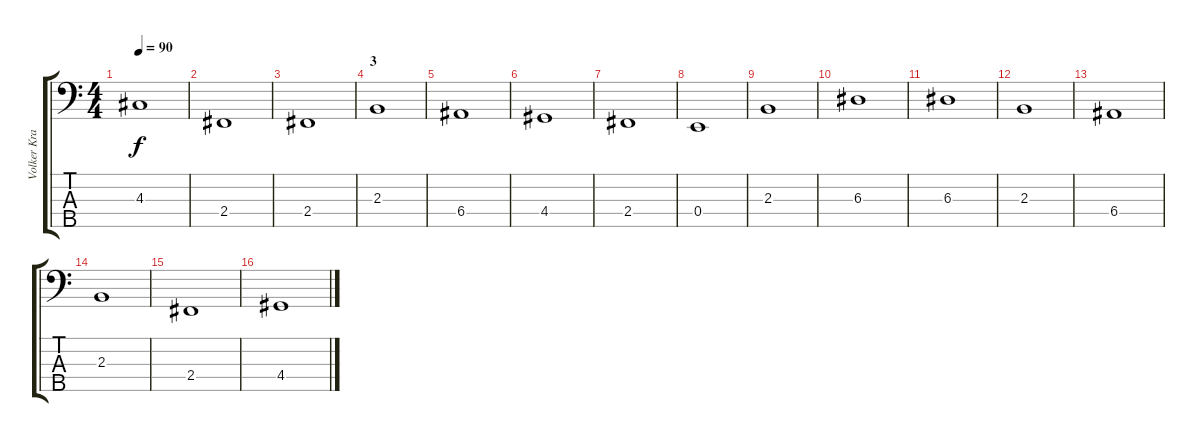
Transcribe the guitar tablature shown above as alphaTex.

\track ("Volker Krawczak - Basso" "Volker Kra") {instrument electricbassfinger}
\staff {score tabs}
\tuning (G2 D2 A1 E1 B0) {hide}
\ts (4 4)
\tempo 90
\clef f4
\ks c
4.3.1{dy f} |
2.4.1 |
2.4.1 |
\section ("" "3")
2.3.1 |
6.4.1 |
4.4.1 |
2.4.1 |
0.4.1 |
2.3.1 |
6.3.1 |
6.3.1 |
2.3.1 |
6.4.1 |
2.3.1 |
2.4.1 |
4.4.1
